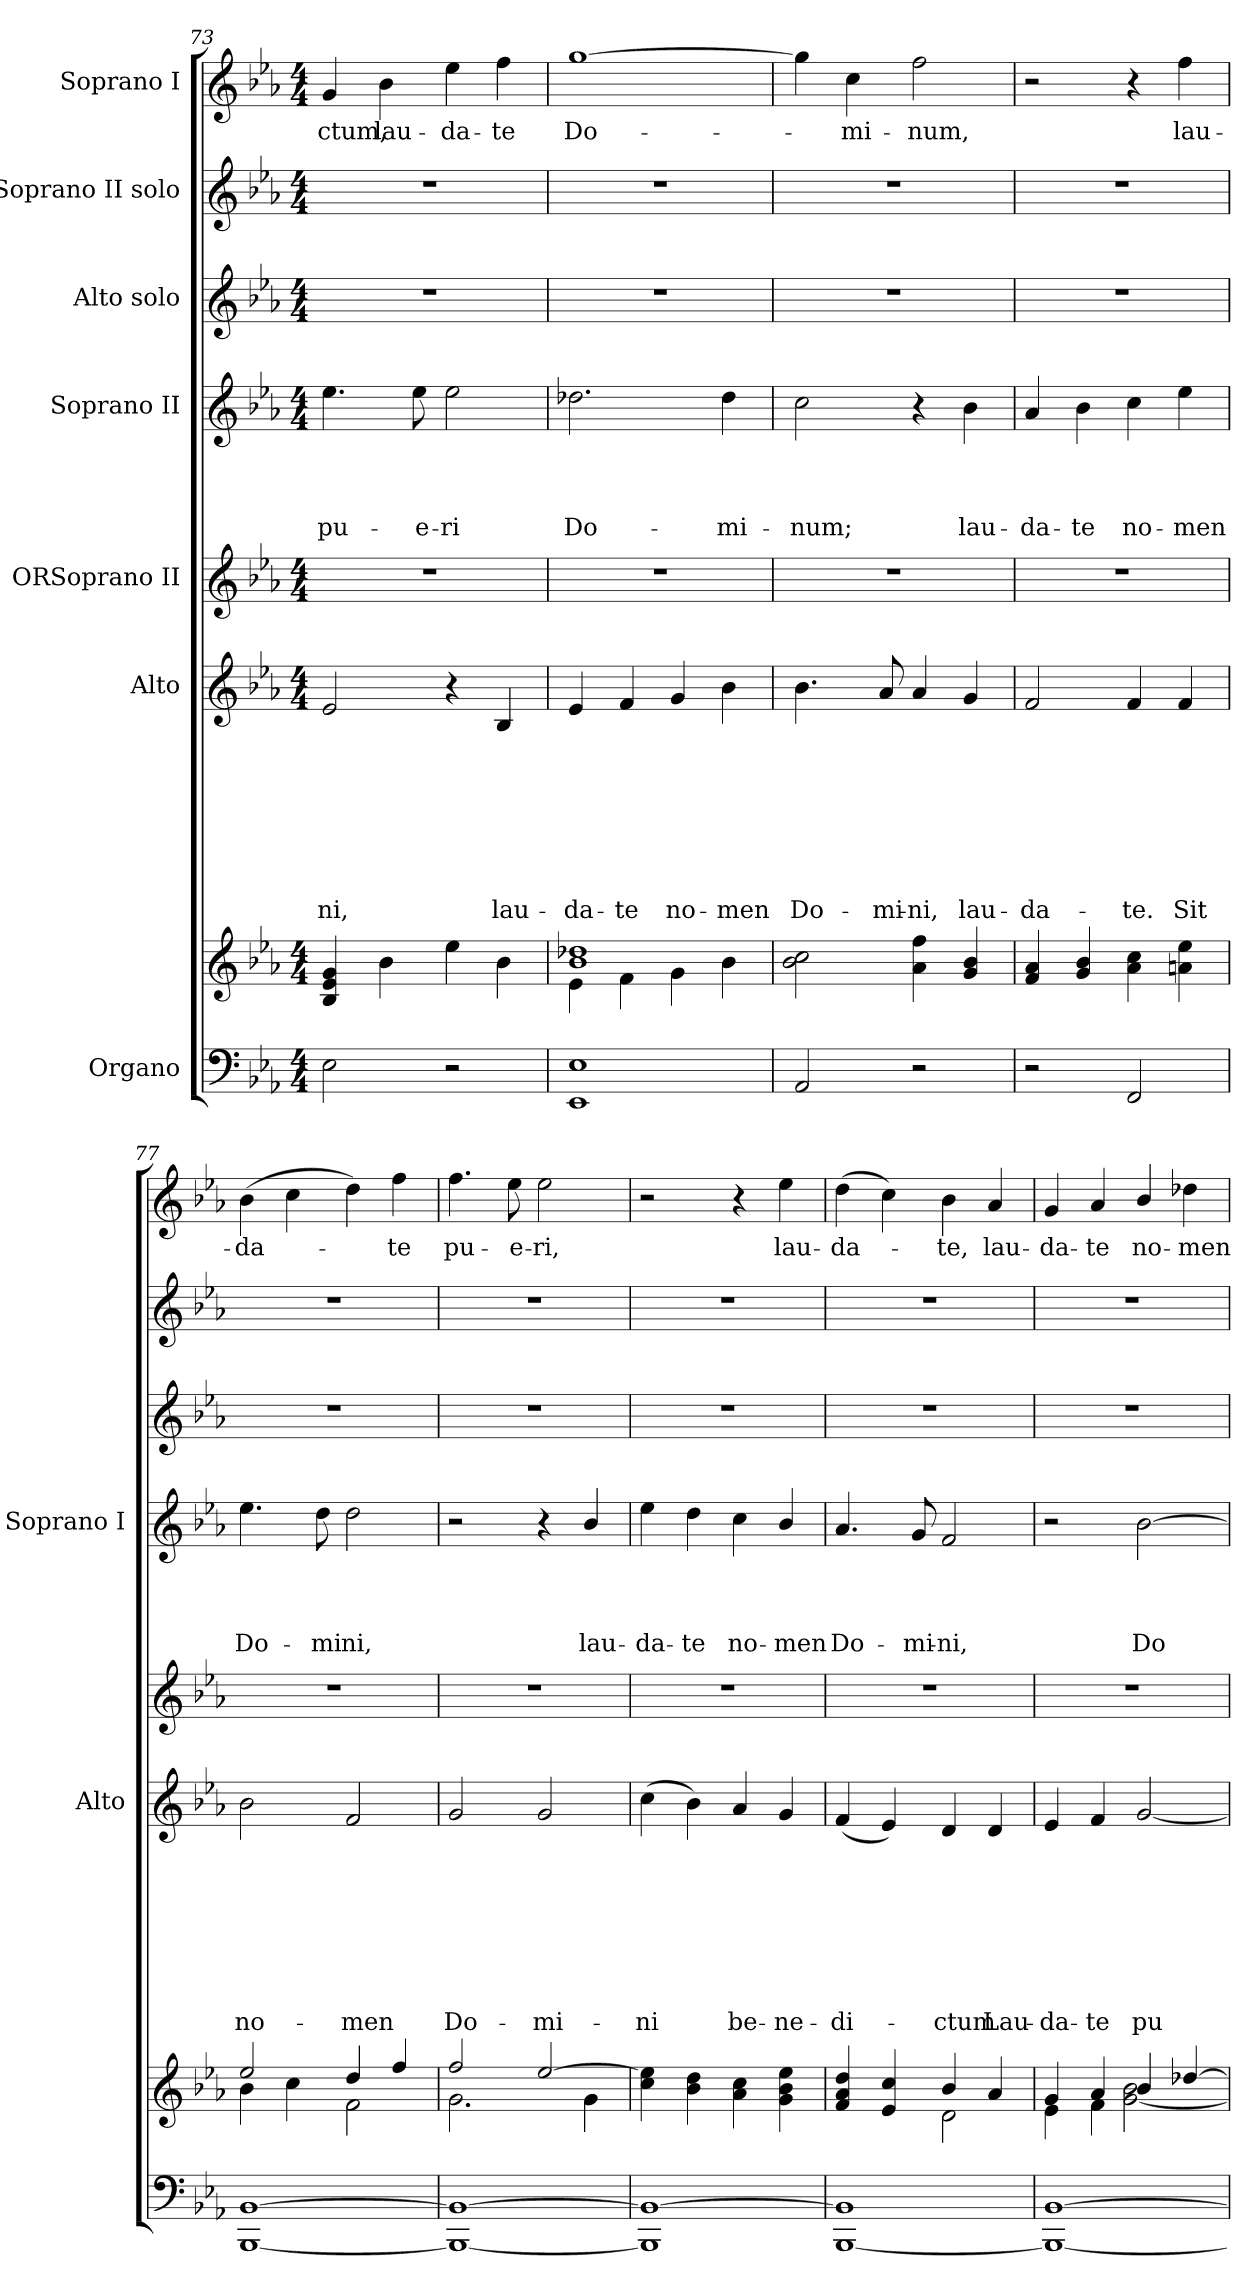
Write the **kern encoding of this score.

**kern	**kern	**kern	**text	**text	**text	**text	**text	**text	**text	**text	**kern	**kern	**text	**text	**text	**text	**kern	**kern	**kern	**text
*part7	*part7	*part6	*part6	*part6	*part6	*part6	*part6	*part6	*part6	*part6	*part5	*part4	*part4	*part4	*part4	*part4	*part3	*part2	*part1	*part1
*staff8	*staff7	*staff6	*staff6	*staff6	*staff6	*staff6	*staff6	*staff6	*staff6	*staff6	*staff5	*staff4	*staff4	*staff4	*staff4	*staff4	*staff3	*staff2	*staff1	*staff1
*I"Organo	*	*I"Alto	*	*	*	*	*	*	*	*	*I"ORSoprano II	*I"Soprano II	*	*	*	*	*I"Alto solo	*I"Soprano II solo	*I"Soprano I	*
*	*	*I'Alto	*	*	*	*	*	*	*	*	*	*I'Soprano I	*	*	*	*	*	*	*	*
!!LO:PB:g=z
*clefF4	*clefG2	*clefG2	*	*	*	*	*	*	*	*	*clefG2	*clefG2	*	*	*	*	*clefG2	*clefG2	*clefG2	*
*k[b-e-a-]	*k[b-e-a-]	*k[b-e-a-]	*	*	*	*	*	*	*	*	*k[b-e-a-]	*k[b-e-a-]	*	*	*	*	*k[b-e-a-]	*k[b-e-a-]	*k[b-e-a-]	*
*E-:	*E-:	*E-:	*	*	*	*	*	*	*	*	*E-:	*E-:	*	*	*	*	*E-:	*E-:	*E-:	*
*M4/4	*M4/4	*M4/4	*	*	*	*	*	*	*	*	*M4/4	*M4/4	*	*	*	*	*M4/4	*M4/4	*M4/4	*
=73	=73	=73	=73	=73	=73	=73	=73	=73	=73	=73	=73	=73	=73	=73	=73	=73	=73	=73	=73	=73
!	!	!	!	!	!	!	!	!	!	!LO:LY:b	!	!	!	!	!	!LO:LY:b	!	!	!	!LO:LY:b
2E-\	4B-/ 4e-/ 4g/	2e-/	.	.	.	.	.	.	.	ni,	1r	4.ee-\	.	.	.	pu-	1r	1r	4g/	-ctum,
!	!	!	!	!	!	!	!	!	!	!	!	!	!	!	!	!	!	!	!	!LO:LY:b
.	4b-\	.	.	.	.	.	.	.	.	.	.	.	.	.	.	.	.	.	4b-\	lau-
!	!	!	!	!	!	!	!	!	!	!	!	!	!	!	!	!LO:LY:b	!	!	!	!
.	.	.	.	.	.	.	.	.	.	.	.	8ee-\	.	.	.	-e-	.	.	.	.
!	!	!	!	!	!	!	!	!	!	!	!	!	!	!	!	!LO:LY:b:rj	!	!	!	!LO:LY:b
2r	4ee-\	4r	.	.	.	.	.	.	.	.	.	2ee-\	.	.	.	-ri	.	.	4ee-\	-da-
!	!	!	!	!	!	!	!	!	!	!LO:LY:b	!	!	!	!	!	!	!	!	!	!LO:LY:b
.	4b-\	4B-/	.	.	.	.	.	.	.	lau-	.	.	.	.	.	.	.	.	4ff\	-te
=74	=74	=74	=74	=74	=74	=74	=74	=74	=74	=74	=74	=74	=74	=74	=74	=74	=74	=74	=74	=74
*	*^	*	*	*	*	*	*	*	*	*	*	*	*	*	*	*	*	*	*	*
!	!	!	!	!	!	!	!	!	!	!	!LO:LY:b	!	!	!	!	!	!LO:LY:b	!	!	!	!LO:LY:b
1EE- 1E-	1b- 1dd-X	4e-\	4e-/	.	.	.	.	.	.	.	-da-	1r	2.dd-X\	.	.	.	Do-	1r	1r	[>1gg	Do-
!	!	!	!	!	!	!	!	!	!	!	!LO:LY:b	!	!	!	!	!	!	!	!	!	!
.	.	4f\	4f/	.	.	.	.	.	.	.	-te	.	.	.	.	.	.	.	.	.	.
!	!	!	!	!	!	!	!	!	!	!	!LO:LY:b	!	!	!	!	!	!	!	!	!	!
.	.	4g\	4g/	.	.	.	.	.	.	.	no-	.	.	.	.	.	.	.	.	.	.
!	!	!	!	!	!	!	!	!	!	!	!LO:LY:b	!	!	!	!	!	!LO:LY:b	!	!	!	!
.	.	4b-\	4b-\	.	.	.	.	.	.	.	-men	.	4dd-\	.	.	.	-mi-	.	.	.	.
=75	=75	=75	=75	=75	=75	=75	=75	=75	=75	=75	=75	=75	=75	=75	=75	=75	=75	=75	=75	=75	=75
!	!	!	!	!	!	!	!	!	!	!	!LO:LY:b	!	!	!	!	!	!LO:LY:b	!	!	!	!
*	*v	*v	*	*	*	*	*	*	*	*	*	*	*	*	*	*	*	*	*	*	*
2AA-/	2b-\ 2cc\	4.b-\	.	.	.	.	.	.	.	Do-	1r	2cc\	.	.	.	-num;	1r	1r	4gg\]	.
!	!	!	!	!	!	!	!	!	!	!	!	!	!	!	!	!	!	!	!	!LO:LY:b
.	.	.	.	.	.	.	.	.	.	.	.	.	.	.	.	.	.	.	4cc\	-mi-
!	!	!	!	!	!	!	!	!	!	!LO:LY:b	!	!	!	!	!	!	!	!	!	!
.	.	8a-/	.	.	.	.	.	.	.	-mi-	.	.	.	.	.	.	.	.	.	.
!	!	!	!	!	!	!	!	!	!	!LO:LY:b	!	!	!	!	!	!	!	!	!	!LO:LY:b
2r	4a-\ 4ff\	4a-/	.	.	.	.	.	.	.	-ni,	.	4r	.	.	.	.	.	.	2ff\	-num,
!	!	!	!	!	!	!	!	!	!	!LO:LY:b	!	!	!	!	!	!LO:LY:b	!	!	!	!
.	4g/ 4b-/	4g/	.	.	.	.	.	.	.	lau-	.	4b-\	.	.	.	lau-	.	.	.	.
=76	=76	=76	=76	=76	=76	=76	=76	=76	=76	=76	=76	=76	=76	=76	=76	=76	=76	=76	=76	=76
!	!	!	!	!	!	!	!	!	!	!LO:LY:b	!	!	!	!	!	!LO:LY:b	!	!	!	!
2r	4f/ 4a-/	2f/	.	.	.	.	.	.	.	-da-	1r	4a-/	.	.	.	-da-	1r	1r	2r	.
!	!	!	!	!	!	!	!	!	!	!	!	!	!	!	!	!LO:LY:b:rj	!	!	!	!
.	4g/ 4b-/	.	.	.	.	.	.	.	.	.	.	4b-\	.	.	.	-te	.	.	.	.
!	!	!	!	!	!	!	!	!	!	!LO:LY:b	!	!	!	!	!	!LO:LY:b	!	!	!	!
2FF/	4a-\ 4cc\	4f/	.	.	.	.	.	.	.	-te.	.	4cc\	.	.	.	no-	.	.	4r	.
!	!	!	!	!	!	!	!	!	!	!LO:LY:b	!	!	!	!	!	!LO:LY:b	!	!	!	!LO:LY:b
.	4an\ 4ee-\	4f/	.	.	.	.	.	.	.	Sit	.	4ee-\	.	.	.	-men	.	.	4ff\	lau-
=77	=77	=77	=77	=77	=77	=77	=77	=77	=77	=77	=77	=77	=77	=77	=77	=77	=77	=77	=77	=77
*	*^	*	*	*	*	*	*	*	*	*	*	*	*	*	*	*	*	*	*	*
!	!	!	!	!	!	!	!	!	!	!	!LO:LY:b	!	!	!	!	!	!LO:LY:b	!	!	!	!LO:LY:b
[<1BBB- [>1BB-	2ee-/	4b-\	2b-\	.	.	.	.	.	.	.	no-	1r	4.ee-\	.	.	.	Do-	1r	1r	(>4b-\	-da-
.	.	4cc\	.	.	.	.	.	.	.	.	.	.	.	.	.	.	.	.	.	4cc\	.
!	!	!	!	!	!	!	!	!	!	!	!	!	!	!	!	!	!LO:LY:b	!	!	!	!
.	.	.	.	.	.	.	.	.	.	.	.	.	8dd\	.	.	.	-mi	.	.	.	.
!	!	!	!	!	!	!	!	!	!	!	!LO:LY:b	!	!	!	!	!	!LO:LY:b	!	!	!	!
.	4dd/	2f\	2f/	.	.	.	.	.	.	.	-men	.	2dd\	.	.	.	ni,	.	.	4dd\)	.
!	!	!	!	!	!	!	!	!	!	!	!	!	!	!	!	!	!	!	!	!	!LO:LY:b
.	4ff/	.	.	.	.	.	.	.	.	.	.	.	.	.	.	.	.	.	.	4ff\	-te
=78	=78	=78	=78	=78	=78	=78	=78	=78	=78	=78	=78	=78	=78	=78	=78	=78	=78	=78	=78	=78	=78
!	!	!	!	!	!	!	!	!	!	!	!LO:LY:b	!	!	!	!	!	!	!	!	!	!LO:LY:b
1BBB-_ 1BB-_	2ff/	2.g\	2g/	.	.	.	.	.	.	.	Do-	1r	2r	.	.	.	.	1r	1r	4.ff\	pu-
!	!	!	!	!	!	!	!	!	!	!	!	!	!	!	!	!	!	!	!	!	!LO:LY:b
.	.	.	.	.	.	.	.	.	.	.	.	.	.	.	.	.	.	.	.	8ee-\	-e-
!	!	!	!	!	!	!	!	!	!	!	!LO:LY:b	!	!	!	!	!	!	!	!	!	!LO:LY:b
.	[>2ee-/	.	2g/	.	.	.	.	.	.	.	-mi-	.	4r	.	.	.	.	.	.	2ee-\	-ri,
!	!	!	!	!	!	!	!	!	!	!	!	!	!	!	!	!	!LO:LY:b	!	!	!	!
.	.	4g\	.	.	.	.	.	.	.	.	.	.	4b-/	.	.	.	lau-	.	.	.	.
=79	=79	=79	=79	=79	=79	=79	=79	=79	=79	=79	=79	=79	=79	=79	=79	=79	=79	=79	=79	=79	=79
!	!	!	!	!	!	!	!	!	!	!	!LO:LY:b	!	!	!	!	!	!LO:LY:b	!	!	!	!
*	*v	*v	*	*	*	*	*	*	*	*	*	*	*	*	*	*	*	*	*	*	*
1BBB-] 1BB-_	4cc\ 4ee-\]	(>4cc\	.	.	.	.	.	.	.	-ni	1r	4ee-\	.	.	.	-da-	1r	1r	2r	.
!	!	!	!	!	!	!	!	!	!	!	!	!	!	!	!	!LO:LY:b	!	!	!	!
.	4b-\ 4dd\	4b-\)	.	.	.	.	.	.	.	.	.	4dd\	.	.	.	-te	.	.	.	.
!	!	!	!	!	!	!	!	!	!	!LO:LY:b	!	!	!	!	!	!LO:LY:b	!	!	!	!
.	4a-\ 4cc\	4a-/	.	.	.	.	.	.	.	be-	.	4cc\	.	.	.	no-	.	.	4r	.
!	!	!	!	!	!	!	!	!	!	!LO:LY:b	!	!	!	!	!	!LO:LY:b	!	!	!	!LO:LY:b
.	4g\ 4b-\ 4ee-\	4g/	.	.	.	.	.	.	.	-ne-	.	4b-/	.	.	.	-men	.	.	4ee-\	lau-
!!LO:LB:g=z
=80	=80	=80	=80	=80	=80	=80	=80	=80	=80	=80	=80	=80	=80	=80	=80	=80	=80	=80	=80	=80
*	*^	*	*	*	*	*	*	*	*	*	*	*	*	*	*	*	*	*	*	*
!	!	!	!	!	!	!	!	!	!	!	!LO:LY:b	!	!	!	!	!	!LO:LY:b	!	!	!	!LO:LY:b
[<1BBB- 1BB-]	4f/ 4a-/ 4dd/	2ryy	(<4f/	.	.	.	.	.	.	.	-di-	1r	4.a-/	.	.	.	Do-	1r	1r	(>4dd\	-da-
.	4e-/ 4cc/	.	4e-/)	.	.	.	.	.	.	.	.	.	.	.	.	.	.	.	.	4cc\)	.
!	!	!	!	!	!	!	!	!	!	!	!	!	!	!	!	!	!LO:LY:b	!	!	!	!
.	.	.	.	.	.	.	.	.	.	.	.	.	8g/	.	.	.	-mi-	.	.	.	.
!	!	!	!	!	!	!	!	!	!	!	!LO:LY:b	!	!	!	!	!	!LO:LY:b	!	!	!	!LO:LY:b
.	4b-/	2d\	4d/	.	.	.	.	.	.	.	-ctum	.	2f/	.	.	.	-ni,	.	.	4b-\	-te,
!	!	!	!	!	!	!	!	!	!	!	!LO:LY:b	!	!	!	!	!	!	!	!	!	!LO:LY:b
.	4a-/	.	4d/	.	.	.	.	.	.	.	Lau-	.	.	.	.	.	.	.	.	4a-/	lau-
=81	=81	=81	=81	=81	=81	=81	=81	=81	=81	=81	=81	=81	=81	=81	=81	=81	=81	=81	=81	=81	=81
!	!	!	!	!	!	!	!	!	!	!	!LO:LY:b	!	!	!	!	!	!	!	!	!	!LO:LY:b
1BBB-_ [>1BB-	4g/	4e-\	4e-/	.	.	.	.	.	.	.	-da-	1r	2r	.	.	.	.	1r	1r	4g/	-da-
!	!	!	!	!	!	!	!	!	!	!	!LO:LY:b	!	!	!	!	!	!	!	!	!	!LO:LY:b
.	4a-/	4f\	4f/	.	.	.	.	.	.	.	-te	.	.	.	.	.	.	.	.	4a-/	-te
!	!	!	!	!	!	!	!	!	!	!	!LO:LY:b	!	!	!	!	!	!LO:LY:b	!	!	!	!LO:LY:b
.	4b-/	[<2g\ 2b-\	[<2g/	.	.	.	.	.	.	.	pu-	.	[>2b-\	.	.	.	Do-	.	.	4b-/	no-
!	!	!	!	!	!	!	!	!	!	!	!	!	!	!	!	!	!	!	!	!	!LO:LY:b
.	[>4dd-X/	.	.	.	.	.	.	.	.	.	.	.	.	.	.	.	.	.	.	4dd-X\	-men
*	*v	*v	*	*	*	*	*	*	*	*	*	*	*	*	*	*	*	*	*	*	*
=	=	=	=	=	=	=	=	=	=	=	=	=	=	=	=	=	=	=	=	=
*-	*-	*-	*-	*-	*-	*-	*-	*-	*-	*-	*-	*-	*-	*-	*-	*-	*-	*-	*-	*-
